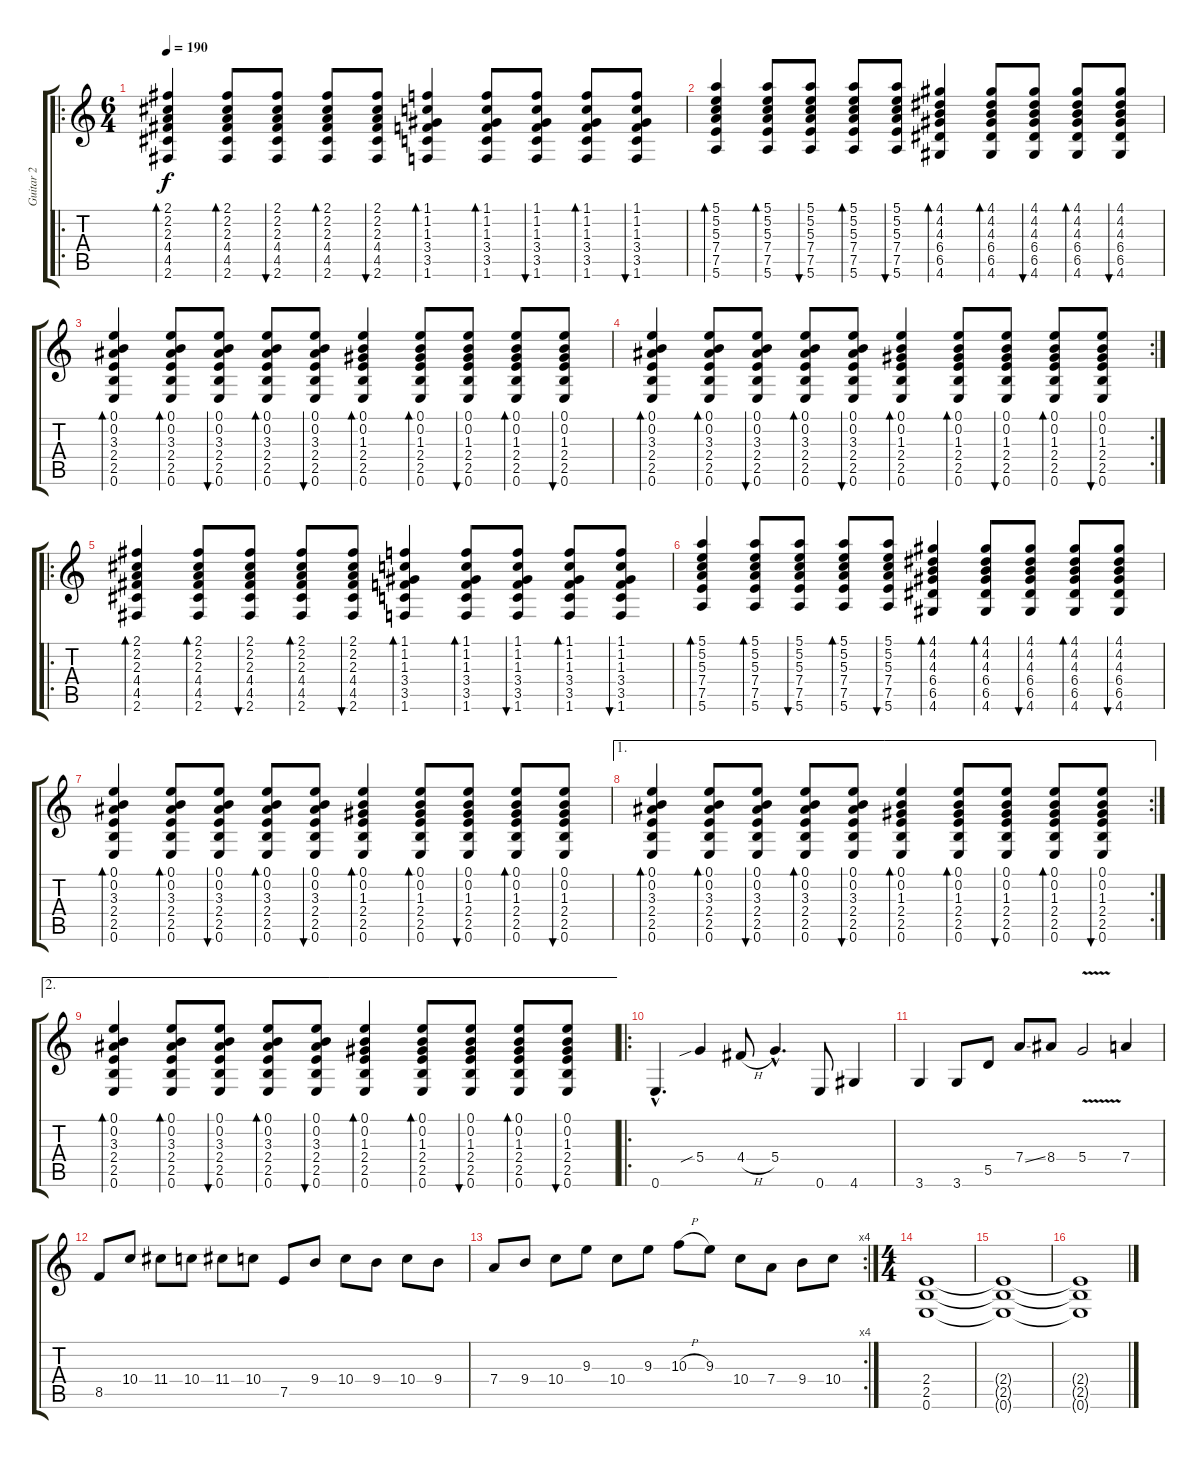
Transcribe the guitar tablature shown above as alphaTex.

\track ("Guitar 2" "Guitar 2") {instrument distortionguitar}
\staff {score tabs}
\tuning (E4 B3 G3 D3 A2 E2) {hide}
\ro
\ts (6 4)
\tempo 190
\clef g2
\ks c
(2.1 2.2 2.3 4.4 4.5 2.6).4{bd 120 dy f volume 13} (2.1 2.2 2.3 4.4 4.5 2.6).8{bd 120} (2.1 2.2 2.3 4.4 4.5 2.6).8{bu 120} (2.1 2.2 2.3 4.4 4.5 2.6).8{bd 120} (2.1 2.2 2.3 4.4 4.5 2.6).8{bu 120} (1.1 1.2 1.3 3.4 3.5 1.6).4{bd 120} (1.1 1.2 1.3 3.4 3.5 1.6).8{bd 120} (1.1 1.2 1.3 3.4 3.5 1.6).8{bu 120} (1.1 1.2 1.3 3.4 3.5 1.6).8{bd 120} (1.1 1.2 1.3 3.4 3.5 1.6).8{bu 120} |
(5.1 5.2 5.3 7.4 7.5 5.6).4{bd 120} (5.1 5.2 5.3 7.4 7.5 5.6).8{bd 120} (5.1 5.2 5.3 7.4 7.5 5.6).8{bu 120} (5.1 5.2 5.3 7.4 7.5 5.6).8{bd 120} (5.1 5.2 5.3 7.4 7.5 5.6).8{bu 120} (4.1 4.2 4.3 6.4 6.5 4.6).4{bd 120} (4.1 4.2 4.3 6.4 6.5 4.6).8{bd 120} (4.1 4.2 4.3 6.4 6.5 4.6).8{bu 120} (4.1 4.2 4.3 6.4 6.5 4.6).8{bd 120} (4.1 4.2 4.3 6.4 6.5 4.6).8{bu 120} |
(0.1 0.2 3.3 2.4 2.5 0.6).4{bd 120} (0.1 0.2 3.3 2.4 2.5 0.6).8{bd 120} (0.1 0.2 3.3 2.4 2.5 0.6).8{bu 120} (0.1 0.2 3.3 2.4 2.5 0.6).8{bd 120} (0.1 0.2 3.3 2.4 2.5 0.6).8{bu 120} (0.1 0.2 1.3 2.4 2.5 0.6).4{bd 120} (0.1 0.2 1.3 2.4 2.5 0.6).8{bd 120} (0.1 0.2 1.3 2.4 2.5 0.6).8{bu 120} (0.1 0.2 1.3 2.4 2.5 0.6).8{bd 120} (0.1 0.2 1.3 2.4 2.5 0.6).8{bu 120} |
\rc 2
(0.1 0.2 3.3 2.4 2.5 0.6).4{bd 120} (0.1 0.2 3.3 2.4 2.5 0.6).8{bd 120} (0.1 0.2 3.3 2.4 2.5 0.6).8{bu 120} (0.1 0.2 3.3 2.4 2.5 0.6).8{bd 120} (0.1 0.2 3.3 2.4 2.5 0.6).8{bu 120} (0.1 0.2 1.3 2.4 2.5 0.6).4{bd 120} (0.1 0.2 1.3 2.4 2.5 0.6).8{bd 120} (0.1 0.2 1.3 2.4 2.5 0.6).8{bu 120} (0.1 0.2 1.3 2.4 2.5 0.6).8{bd 120} (0.1 0.2 1.3 2.4 2.5 0.6).8{bu 120} |
\ro
(2.1 2.2 2.3 4.4 4.5 2.6).4{bd 120 volume 13} (2.1 2.2 2.3 4.4 4.5 2.6).8{bd 120} (2.1 2.2 2.3 4.4 4.5 2.6).8{bu 120} (2.1 2.2 2.3 4.4 4.5 2.6).8{bd 120} (2.1 2.2 2.3 4.4 4.5 2.6).8{bu 120} (1.1 1.2 1.3 3.4 3.5 1.6).4{bd 120} (1.1 1.2 1.3 3.4 3.5 1.6).8{bd 120} (1.1 1.2 1.3 3.4 3.5 1.6).8{bu 120} (1.1 1.2 1.3 3.4 3.5 1.6).8{bd 120} (1.1 1.2 1.3 3.4 3.5 1.6).8{bu 120} |
(5.1 5.2 5.3 7.4 7.5 5.6).4{bd 120} (5.1 5.2 5.3 7.4 7.5 5.6).8{bd 120} (5.1 5.2 5.3 7.4 7.5 5.6).8{bu 120} (5.1 5.2 5.3 7.4 7.5 5.6).8{bd 120} (5.1 5.2 5.3 7.4 7.5 5.6).8{bu 120} (4.1 4.2 4.3 6.4 6.5 4.6).4{bd 120} (4.1 4.2 4.3 6.4 6.5 4.6).8{bd 120} (4.1 4.2 4.3 6.4 6.5 4.6).8{bu 120} (4.1 4.2 4.3 6.4 6.5 4.6).8{bd 120} (4.1 4.2 4.3 6.4 6.5 4.6).8{bu 120} |
(0.1 0.2 3.3 2.4 2.5 0.6).4{bd 120} (0.1 0.2 3.3 2.4 2.5 0.6).8{bd 120} (0.1 0.2 3.3 2.4 2.5 0.6).8{bu 120} (0.1 0.2 3.3 2.4 2.5 0.6).8{bd 120} (0.1 0.2 3.3 2.4 2.5 0.6).8{bu 120} (0.1 0.2 1.3 2.4 2.5 0.6).4{bd 120} (0.1 0.2 1.3 2.4 2.5 0.6).8{bd 120} (0.1 0.2 1.3 2.4 2.5 0.6).8{bu 120} (0.1 0.2 1.3 2.4 2.5 0.6).8{bd 120} (0.1 0.2 1.3 2.4 2.5 0.6).8{bu 120} |
\ae 1
\rc 2
(0.1 0.2 3.3 2.4 2.5 0.6).4{bd 120} (0.1 0.2 3.3 2.4 2.5 0.6).8{bd 120} (0.1 0.2 3.3 2.4 2.5 0.6).8{bu 120} (0.1 0.2 3.3 2.4 2.5 0.6).8{bd 120} (0.1 0.2 3.3 2.4 2.5 0.6).8{bu 120} (0.1 0.2 1.3 2.4 2.5 0.6).4{bd 120} (0.1 0.2 1.3 2.4 2.5 0.6).8{bd 120} (0.1 0.2 1.3 2.4 2.5 0.6).8{bu 120} (0.1 0.2 1.3 2.4 2.5 0.6).8{bd 120} (0.1 0.2 1.3 2.4 2.5 0.6).8{bu 120} |
\ae 2
(0.1 0.2 3.3 2.4 2.5 0.6).4{bd 120} (0.1 0.2 3.3 2.4 2.5 0.6).8{bd 120} (0.1 0.2 3.3 2.4 2.5 0.6).8{bu 120} (0.1 0.2 3.3 2.4 2.5 0.6).8{bd 120} (0.1 0.2 3.3 2.4 2.5 0.6).8{bu 120} (0.1 0.2 1.3 2.4 2.5 0.6).4{bd 120} (0.1 0.2 1.3 2.4 2.5 0.6).8{bd 120} (0.1 0.2 1.3 2.4 2.5 0.6).8{bu 120} (0.1 0.2 1.3 2.4 2.5 0.6).8{bd 120} (0.1 0.2 1.3 2.4 2.5 0.6).8{bu 120} |
\ro
0.6{hac}.4{d volume 16} 5.4{sib}.4 4.4{h}.8 5.4{hac}.4{d} 0.6.8 4.6.4 |
3.6.4 3.6.8 5.5.8 7.4{ss}.8 8.4.8 5.4{v}.2 7.4.4 |
8.5.8 10.4.8 11.4.8 10.4.8 11.4.8 10.4.8 7.5.8 9.4.8 10.4.8 9.4.8 10.4.8 9.4.8 |
\rc 4
7.4.8 9.4.8 10.4.8 9.3.8 10.4.8 9.3.8 10.3{h}.8 9.3.8 10.4.8 7.4.8 9.4.8 10.4.8 |
\ts (4 4)
(2.4 2.5 0.6).1{volume 0} |
(2.4{t} 2.5{t} 0.6{t}).1 |
(2.4{t} 2.5{t} 0.6{t}).1
